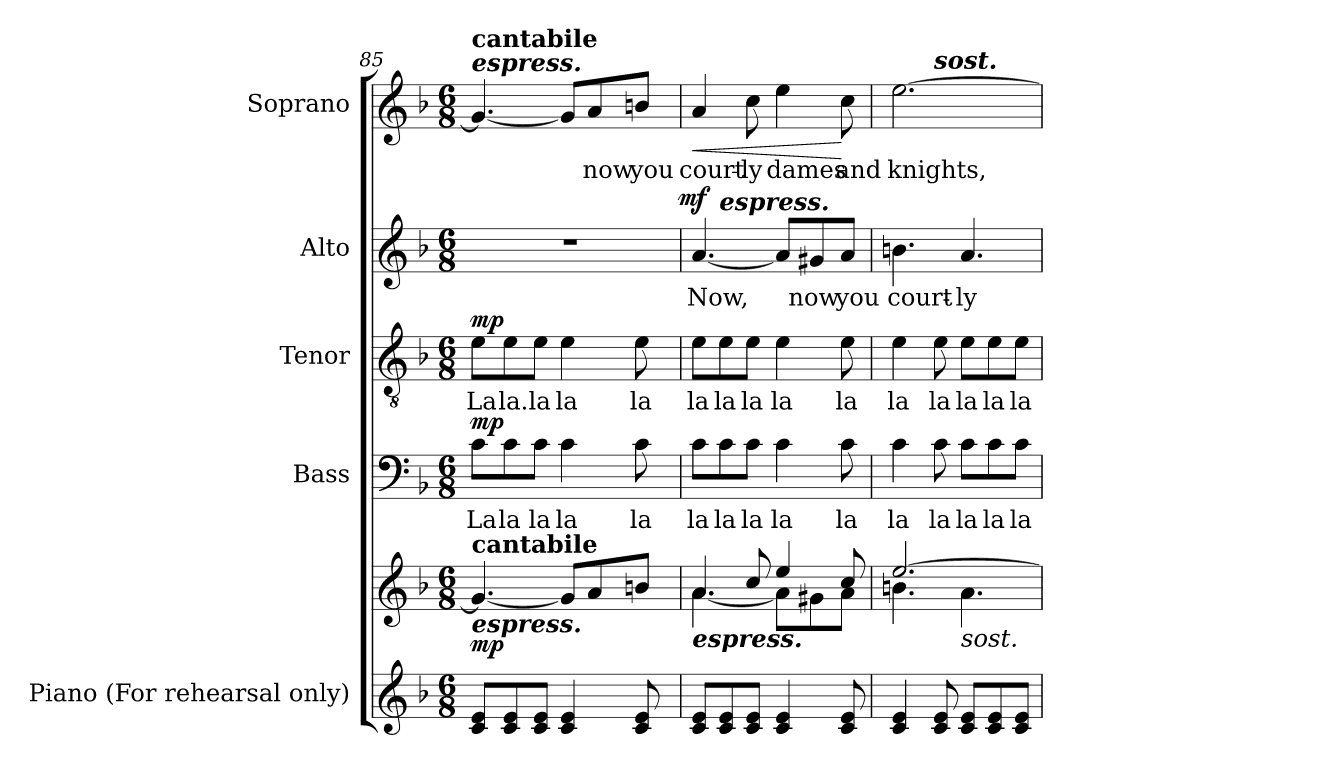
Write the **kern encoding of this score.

**kern	**kern	**dynam	**kern	**text	**dynam	**kern	**text	**dynam	**kern	**text	**dynam	**kern	**text	**dynam
*part5	*part5	*part5	*part4	*part4	*part4	*part3	*part3	*part3	*part2	*part2	*part2	*part1	*part1	*part1
*staff6	*staff5	*staff5/6	*staff4	*staff4	*staff4	*staff3	*staff3	*staff3	*staff2	*staff2	*staff2	*staff1	*staff1	*staff1
*I"Piano (For rehearsal only)	*	*	*I"Bass	*	*	*I"Tenor	*	*	*I"Alto	*	*	*I"Soprano	*	*
*I'Pno.	*	*	*I'B.	*	*	*I'T.	*	*	*I'A.	*	*	*I'S.	*	*
*clefG2	*clefG2	*	*clefF4	*	*	*clefGv2	*	*	*clefG2	*	*	*clefG2	*	*
*	*	*	*	*	*	*ITrd7c12	*	*	*	*	*	*	*	*
*k[b-]	*k[b-]	*	*k[b-]	*	*	*k[b-]	*	*	*k[b-]	*	*	*k[b-]	*	*
*F:	*F:	*	*F:	*	*	*F:	*	*	*F:	*	*	*F:	*	*
*M6/8	*M6/8	*	*M6/8	*	*	*M6/8	*	*	*M6/8	*	*	*M6/8	*	*
=85	=85	=85	=85	=85	=85	=85	=85	=85	=85	=85	=85	=85	=85	=85
!	!	!	!	!LO:LY:b:color=#000000	!	!	!	!	!	!	!	!	!	!
!	!	!	!	!	!	!	!	!	!	!	!	!LO:TX:a:Bi:t=espress.	!	!
!	!	!	!	!	!	!	!	!	!	!	!	!LO:TX:a:B:t=cantabile	!	!
!	!LO:TX:a:B:t=cantabile	!	!	!	!	!	!	!	!	!	!	!	!	!
!	!LO:TX:b:Bi:t=espress.	!	!	!	!	!	!	!	!	!	!	!	!	!
!	!	!	!	!	!	!	!LO:LY:b:color=#000000	!	!LO:N:vis=1	!	!	!	!	!
*	*	*	*	*	*	*	*	*	*^	*	*	*	*	*
8ci/ 8eiL	4.g#i/_<	mp	8ci\L	La	mp	8Ei\L	La	mp	2.r	2ryy	.	.	4.g#i/_<	.	.
!	!	!	!	!LO:LY:b:color=#000000	!	!	!	!	!	!	!	!	!	!	!
!	!	!	!	!	!	!	!LO:LY:b:color=#000000	!	!	!	!	!	!	!	!
8ci/ 8ei	.	.	8ci\	la	.	8Ei\	la.	.	.	.	.	.	.	.	.
!	!	!	!	!LO:LY:b:color=#000000	!	!	!	!	!	!	!	!	!	!	!
!	!	!	!	!	!	!	!LO:LY:b:color=#000000	!	!	!	!	!	!	!	!
8ci/ 8eiJ	.	.	8ci\J	la	.	8Ei\J	la	.	.	.	.	.	.	.	.
!	!	!	!	!LO:LY:b:color=#000000	!	!	!	!	!	!	!	!	!	!	!
!	!	!	!	!	!	!	!LO:LY:b:color=#000000	!	!	!	!	!	!	!	!
4ci/ 4ei	8g#i/L]	.	4ci\	la	.	4Ei\	la	.	.	.	.	.	8g#i/L]	.	.
!	!	!	!	!	!	!	!	!	!	!	!	!	!	!LO:LY:b:color=#000000	!
.	8ai/	.	.	.	.	.	.	.	.	8ryy	.	.	8ai/	now	.
!	!	!	!	!LO:LY:b:color=#000000	!	!	!	!	!	!	!	!	!	!	!
!	!	!	!	!	!	!	!LO:LY:b:color=#000000	!	!	!	!	!	!	!	!
!	!	!	!	!	!	!	!	!	!	!	!	!	!	!LO:LY:b:color=#000000	!
8ci/ 8ei	8bni/J	.	8ci\	la	.	8Ei\	la	.	.	16ryy	.	.	8bni/J	you	.
.	.	.	.	.	.	.	.	.	.	32ryy	.	.	.	.	.
.	.	.	.	.	.	.	.	.	.	64ryy	.	.	.	.	.
.	.	.	.	.	.	.	.	.	.	128...ryy	.	.	.	.	.
.	.	.	.	.	.	.	.	.	.	1024ryy	.	mf	.	.	.
=86	=86	=86	=86	=86	=86	=86	=86	=86	=86	=86	=86	=86	=86	=86	=86
*	*^	*	*	*	*	*	*	*	*	*	*	*	*	*	*
*	*	*^	*	*	*	*	*	*	*	*	*	*	*	*	*	*
!	!	!	!	!	!	!LO:LY:b:color=#000000	!	!	!	!	!	!	!	!	!	!	!
!	!	!	!	!	!	!	!	!	!LO:LY:b:color=#000000	!	!	!	!	!	!	!	!
!	!	!	!	!	!	!	!	!	!	!	!	!	!LO:LY:b:color=#000000	!	!	!	!
!	!LO:TX:b:Bi:t=espress.	!	!	!	!	!	!	!	!	!	!	!	!	!	!	!	!
!	!	!	!	!	!	!	!	!	!	!	!	!	!	!	!	!LO:LY:b:color=#000000	!LO:HP:b
8ci/ 8eiL	4.ai/	[<4.ai\	4ryy	.	8ci\L	la	.	8Ei\L	la	.	[<4.ai/	8ryy	Now,	.	4ai/	court-	<
!	!	!	!	!	!	!LO:LY:b:color=#000000	!	!	!	!	!	!	!	!	!	!	!
!	!	!	!	!	!	!	!	!	!	!	!	!LO:TX:a:Bi:t=espress.	!	!	!	!	!
!	!	!	!	!	!	!	!	!	!LO:LY:b:color=#000000	!	!	!	!	!	!	!	!
8ci/ 8ei	.	.	.	.	8ci\	la	.	8Ei\	la	.	.	2ryy	.	.	.	.	.
!	!	!	!	!	!	!LO:LY:b:color=#000000	!	!	!	!	!	!	!	!	!	!	!
!	!	!	!	!	!	!	!	!	!LO:LY:b:color=#000000	!	!	!	!	!	!	!	!
!	!	!	!	!	!	!	!	!	!	!	!	!	!	!	!	!LO:LY:b:color=#000000	!
8ci/ 8eiJ	.	.	8cci/	.	8ci\J	la	.	8Ei\J	la	.	.	.	.	.	8cci\	-ly	.
!	!	!	!	!	!	!LO:LY:b:color=#000000	!	!	!	!	!	!	!	!	!	!	!
!	!	!	!	!	!	!	!	!	!LO:LY:b:color=#000000	!	!	!	!	!	!	!	!
!	!	!	!	!	!	!	!	!	!	!	!	!	!	!	!	!LO:LY:b:color=#000000	!
4ci/ 4ei	4eei/	4.ryy	8ai\L]	.	4ci\	la	.	4Ei\	la	.	8ai/L]	.	.	.	4eei\	dames	.
!	!	!	!	!	!	!	!	!	!	!	!	!	!LO:LY:b:color=#000000	!	!	!	!
.	.	.	8g#Xi\	.	.	.	.	.	.	.	8g#Xi/	.	now	.	.	.	.
!	!	!	!	!	!	!LO:LY:b:color=#000000	!	!	!	!	!	!	!	!	!	!	!
!	!	!	!	!	!	!	!	!	!LO:LY:b:color=#000000	!	!	!	!	!	!	!	!
!	!	!	!	!	!	!	!	!	!	!	!	!	!LO:LY:b:color=#000000	!	!	!	!
!	!	!	!	!	!	!	!	!	!	!	!	!	!	!	!	!LO:LY:b:color=#000000	!
8ci/ 8ei	8cci/	.	8ai\J	.	8ci\	la	.	8Ei\	la	.	8ai/J	8ryy	you	.	8cci\	and	[
*	*	*v	*v	*	*	*	*	*	*	*	*v	*v	*	*	*	*	*
!!LO:LB:g=z
=87	=87	=87	=87	=87	=87	=87	=87	=87	=87	=87	=87	=87	=87	=87	=87
*	*	*^	*	*	*	*	*	*	*	*^	*	*	*	*	*
!	!	!	!	!	!	!LO:LY:b:color=#000000	!	!	!	!	!	!	!	!	!	!	!
*	*	*v	*v	*	*	*	*	*	*	*	*v	*v	*	*	*	*	*
*	*	*^	*	*	*	*	*	*	*	*^	*	*	*	*	*
!	!	!	!	!	!	!	!	!	!LO:LY:b:color=#000000	!	!	!	!	!	!	!	!
*	*	*v	*v	*	*	*	*	*	*	*	*v	*v	*	*	*	*	*
*	*	*^	*	*	*	*	*	*	*	*^	*	*	*	*	*
!	!	!	!	!	!	!	!	!	!	!	!	!	!LO:LY:b:color=#000000	!	!	!	!
*	*	*v	*v	*	*	*	*	*	*	*	*v	*v	*	*	*	*	*
*	*	*^	*	*	*	*	*	*	*	*^	*	*	*	*	*
!	!	!	!	!	!	!	!	!	!	!	!	!	!	!	!	!LO:LY:b:color=#000000	!
*	*	*v	*v	*	*	*	*	*	*	*	*v	*v	*	*	*^	*	*
4ci/ 4ei	[>2.eei/	4.bni\	.	4ci\	la	.	4Ei\	la	.	4.bni\	court-	.	[>2.eei\	4ryy	knights,	.
!	!	!	!	!	!LO:LY:b:color=#000000	!	!	!	!	!	!	!	!	!	!	!
!	!	!	!	!	!	!	!	!	!	!	!	!	!	!LO:TX:a:Bi:t=sost.	!	!
!	!	!	!	!	!	!	!	!LO:LY:b:color=#000000	!	!	!	!	!	!	!	!
8ci/ 8ei	.	.	.	8ci\	la	.	8Ei\	la	.	.	.	.	.	2ryy	.	.
!	!	!	!	!	!LO:LY:b:color=#000000	!	!	!	!	!	!	!	!	!	!	!
!	!	!	!	!	!	!	!	!LO:LY:b:color=#000000	!	!	!	!	!	!	!	!
!	!	!LO:TX:b:i:t=sost.	!	!	!	!	!	!	!	!	!	!	!	!	!	!
!	!	!	!	!	!	!	!	!	!	!	!LO:LY:b:color=#000000	!	!	!	!	!
8ci/ 8eiL	.	4.ai\	.	8ci\L	la	.	8Ei\L	la	.	4.ai/	-ly	.	.	.	.	.
!	!	!	!	!	!LO:LY:b:color=#000000	!	!	!	!	!	!	!	!	!	!	!
!	!	!	!	!	!	!	!	!LO:LY:b:color=#000000	!	!	!	!	!	!	!	!
8ci/ 8ei	.	.	.	8ci\	la	.	8Ei\	la	.	.	.	.	.	.	.	.
!	!	!	!	!	!LO:LY:b:color=#000000	!	!	!	!	!	!	!	!	!	!	!
!	!	!	!	!	!	!	!	!LO:LY:b:color=#000000	!	!	!	!	!	!	!	!
8ci/ 8eiJ	.	.	.	8ci\J	la	.	8Ei\J	la	.	.	.	.	.	.	.	.
*	*v	*v	*	*	*	*	*	*	*	*	*	*	*v	*v	*	*
=	=	=	=	=	=	=	=	=	=	=	=	=	=	=
*-	*-	*-	*-	*-	*-	*-	*-	*-	*-	*-	*-	*-	*-	*-
